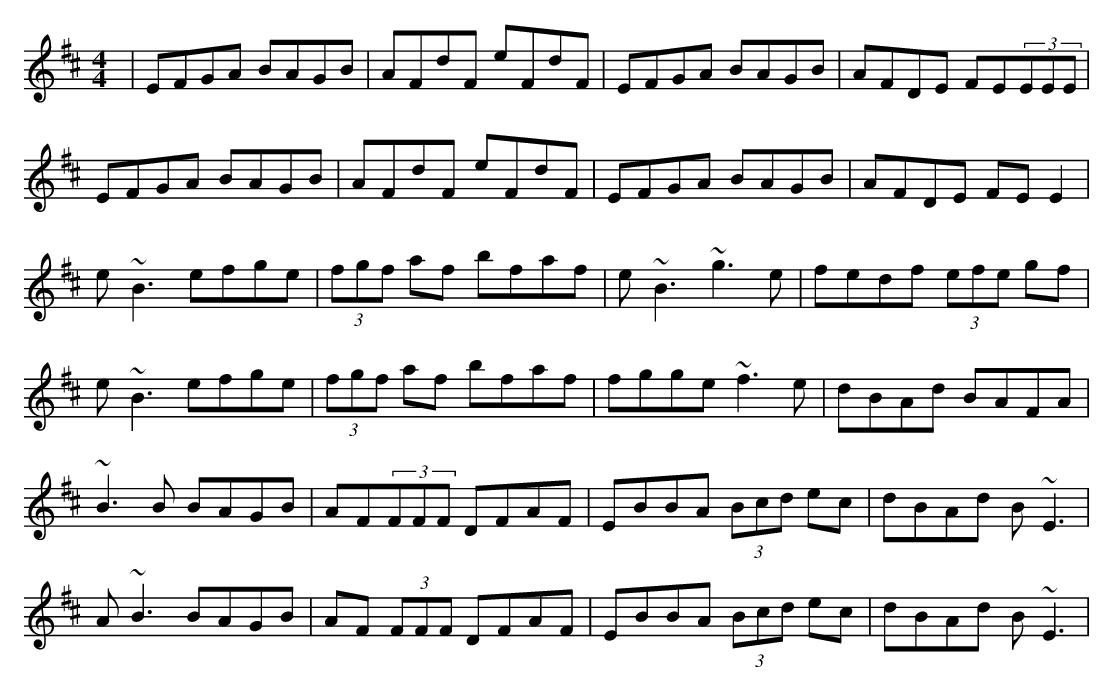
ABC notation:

X:1
M:4/4
K:Edor
|EFGA BAGB|AFdF eFdF|EFGA BAGB|AFDE FE(3EEE|
EFGA BAGB|AFdF eFdF|EFGA BAGB|AFDE FE E2|
e~B3 efge|(3fgf af bfaf|e~B3 ~g3e|fedf (3efe gf|
e~B3 efge|(3fgf af bfaf|fgge ~f3e|dBAd BAFA|
~B3B BAGB|AF(3FFF DFAF|EBBA (3Bcd ec|dBAd B~E3|
A~B3 BAGB|AF (3FFF DFAF|EBBA (3Bcd ec|dBAd B~E3|
